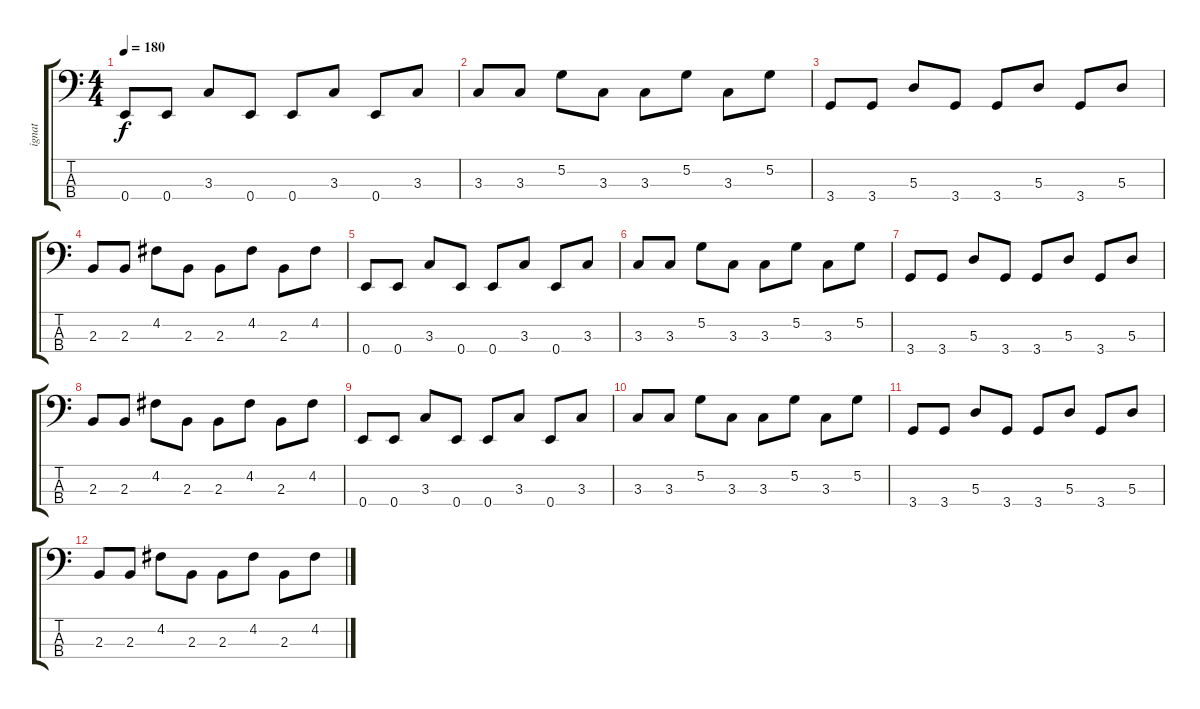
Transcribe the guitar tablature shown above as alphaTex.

\track ("ignat" "ignat") {instrument electricbasspick}
\staff {score tabs}
\tuning (G2 D2 A1 E1) {hide}
\ts (4 4)
\tempo 180
\clef f4
\ks c
0.4.8{dy f} 0.4.8 3.3.8 0.4.8 0.4.8 3.3.8 0.4.8 3.3.8 |
3.3.8 3.3.8 5.2.8 3.3.8 3.3.8 5.2.8 3.3.8 5.2.8 |
3.4.8 3.4.8 5.3.8 3.4.8 3.4.8 5.3.8 3.4.8 5.3.8 |
2.3.8 2.3.8 4.2.8 2.3.8 2.3.8 4.2.8 2.3.8 4.2.8 |
0.4.8 0.4.8 3.3.8 0.4.8 0.4.8 3.3.8 0.4.8 3.3.8 |
3.3.8 3.3.8 5.2.8 3.3.8 3.3.8 5.2.8 3.3.8 5.2.8 |
3.4.8 3.4.8 5.3.8 3.4.8 3.4.8 5.3.8 3.4.8 5.3.8 |
2.3.8 2.3.8 4.2.8 2.3.8 2.3.8 4.2.8 2.3.8 4.2.8 |
0.4.8 0.4.8 3.3.8 0.4.8 0.4.8 3.3.8 0.4.8 3.3.8 |
3.3.8 3.3.8 5.2.8 3.3.8 3.3.8 5.2.8 3.3.8 5.2.8 |
3.4.8 3.4.8 5.3.8 3.4.8 3.4.8 5.3.8 3.4.8 5.3.8 |
2.3.8 2.3.8 4.2.8 2.3.8 2.3.8 4.2.8 2.3.8 4.2.8
